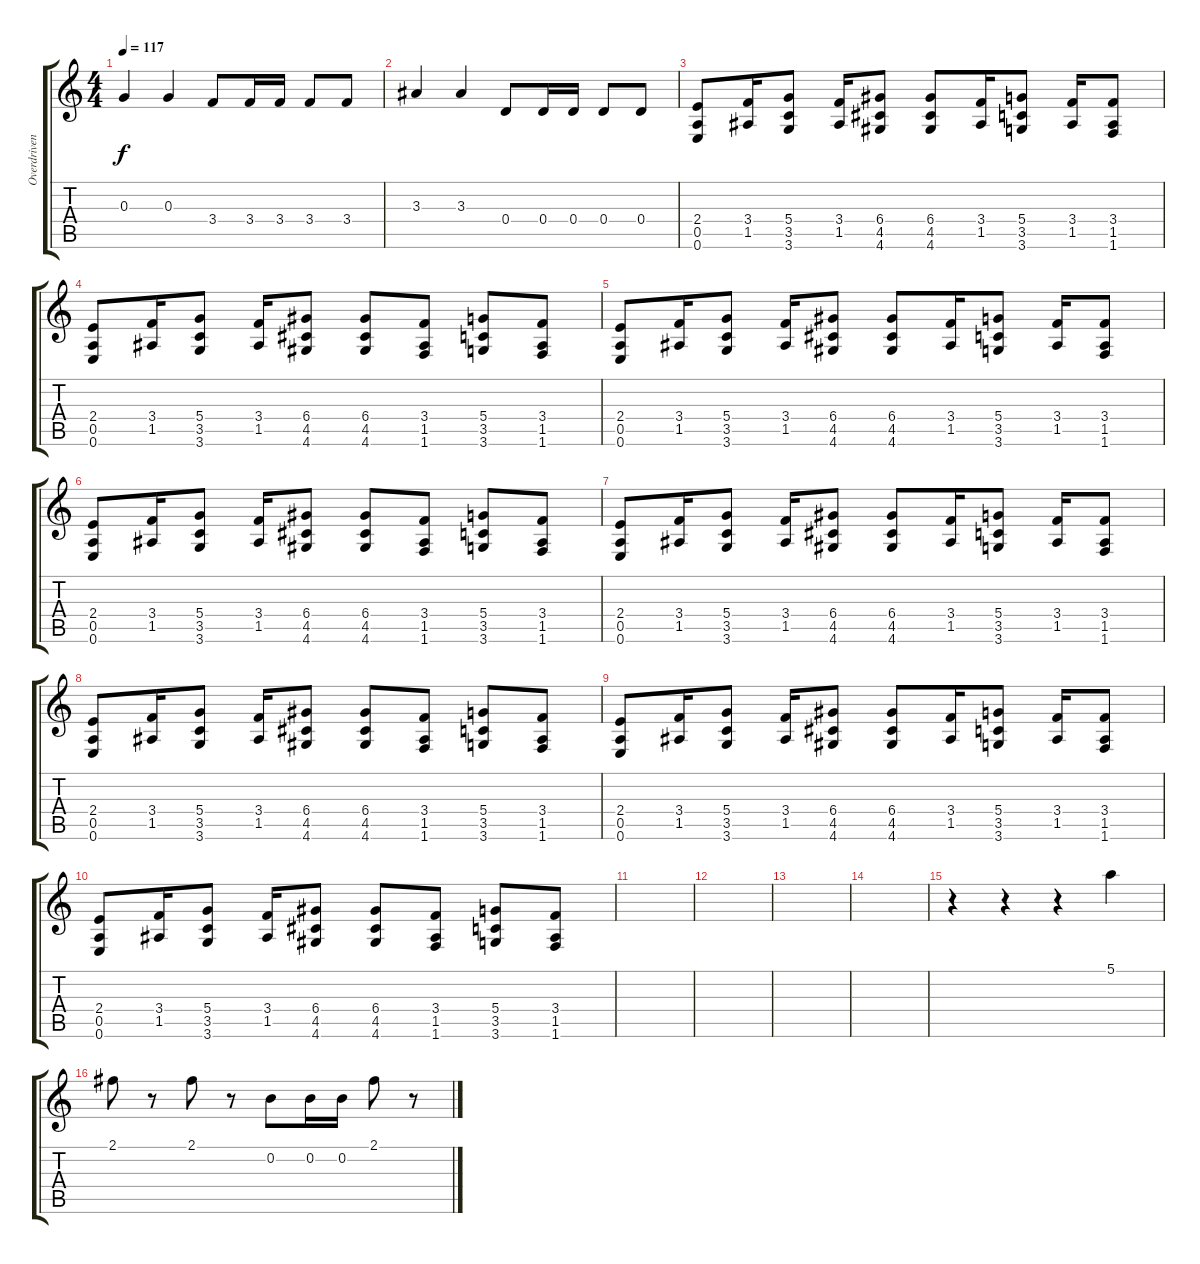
\track ("Overdriven" "Overdriven") {instrument overdrivenguitar}
\staff {score tabs}
\tuning (E4 B3 G3 D3 A2 E2) {hide}
\ts (4 4)
\tempo 117
\clef g2
\ks c
0.3.4{dy f} 0.3.4 3.4.8 3.4.16 3.4.16 3.4.8 3.4.8 |
3.3.4 3.3.4 0.4.8 0.4.16 0.4.16 0.4.8 0.4.8 |
(2.4 0.5 0.6).8 (3.4 1.5).16 (5.4 3.5 3.6).8 (3.4 1.5).16 (6.4 4.5 4.6).8 (6.4 4.5 4.6).8 (3.4 1.5).16 (5.4 3.5 3.6).8 (3.4 1.5).16 (3.4 1.5 1.6).8 |
(2.4 0.5 0.6).8 (3.4 1.5).16 (5.4 3.5 3.6).8 (3.4 1.5).16 (6.4 4.5 4.6).8 (6.4 4.5 4.6).8 (3.4 1.5 1.6).8 (5.4 3.5 3.6).8 (3.4 1.5 1.6).8 |
(2.4 0.5 0.6).8 (3.4 1.5).16 (5.4 3.5 3.6).8 (3.4 1.5).16 (6.4 4.5 4.6).8 (6.4 4.5 4.6).8 (3.4 1.5).16 (5.4 3.5 3.6).8 (3.4 1.5).16 (3.4 1.5 1.6).8 |
(2.4 0.5 0.6).8 (3.4 1.5).16 (5.4 3.5 3.6).8 (3.4 1.5).16 (6.4 4.5 4.6).8 (6.4 4.5 4.6).8 (3.4 1.5 1.6).8 (5.4 3.5 3.6).8 (3.4 1.5 1.6).8 |
(2.4 0.5 0.6).8 (3.4 1.5).16 (5.4 3.5 3.6).8 (3.4 1.5).16 (6.4 4.5 4.6).8 (6.4 4.5 4.6).8 (3.4 1.5).16 (5.4 3.5 3.6).8 (3.4 1.5).16 (3.4 1.5 1.6).8 |
(2.4 0.5 0.6).8 (3.4 1.5).16 (5.4 3.5 3.6).8 (3.4 1.5).16 (6.4 4.5 4.6).8 (6.4 4.5 4.6).8 (3.4 1.5 1.6).8 (5.4 3.5 3.6).8 (3.4 1.5 1.6).8 |
(2.4 0.5 0.6).8 (3.4 1.5).16 (5.4 3.5 3.6).8 (3.4 1.5).16 (6.4 4.5 4.6).8 (6.4 4.5 4.6).8 (3.4 1.5).16 (5.4 3.5 3.6).8 (3.4 1.5).16 (3.4 1.5 1.6).8 |
(2.4 0.5 0.6).8 (3.4 1.5).16 (5.4 3.5 3.6).8 (3.4 1.5).16 (6.4 4.5 4.6).8 (6.4 4.5 4.6).8 (3.4 1.5 1.6).8 (5.4 3.5 3.6).8 (3.4 1.5 1.6).8 |
|
|
|
|
r.4 r.4 r.4 5.1.4{volume 16 instrument reversecymbal} |
2.1.8{volume 13 instrument distortionguitar} r.8 2.1.8 r.8 0.2.8 0.2.16 0.2.16 2.1.8 r.8
